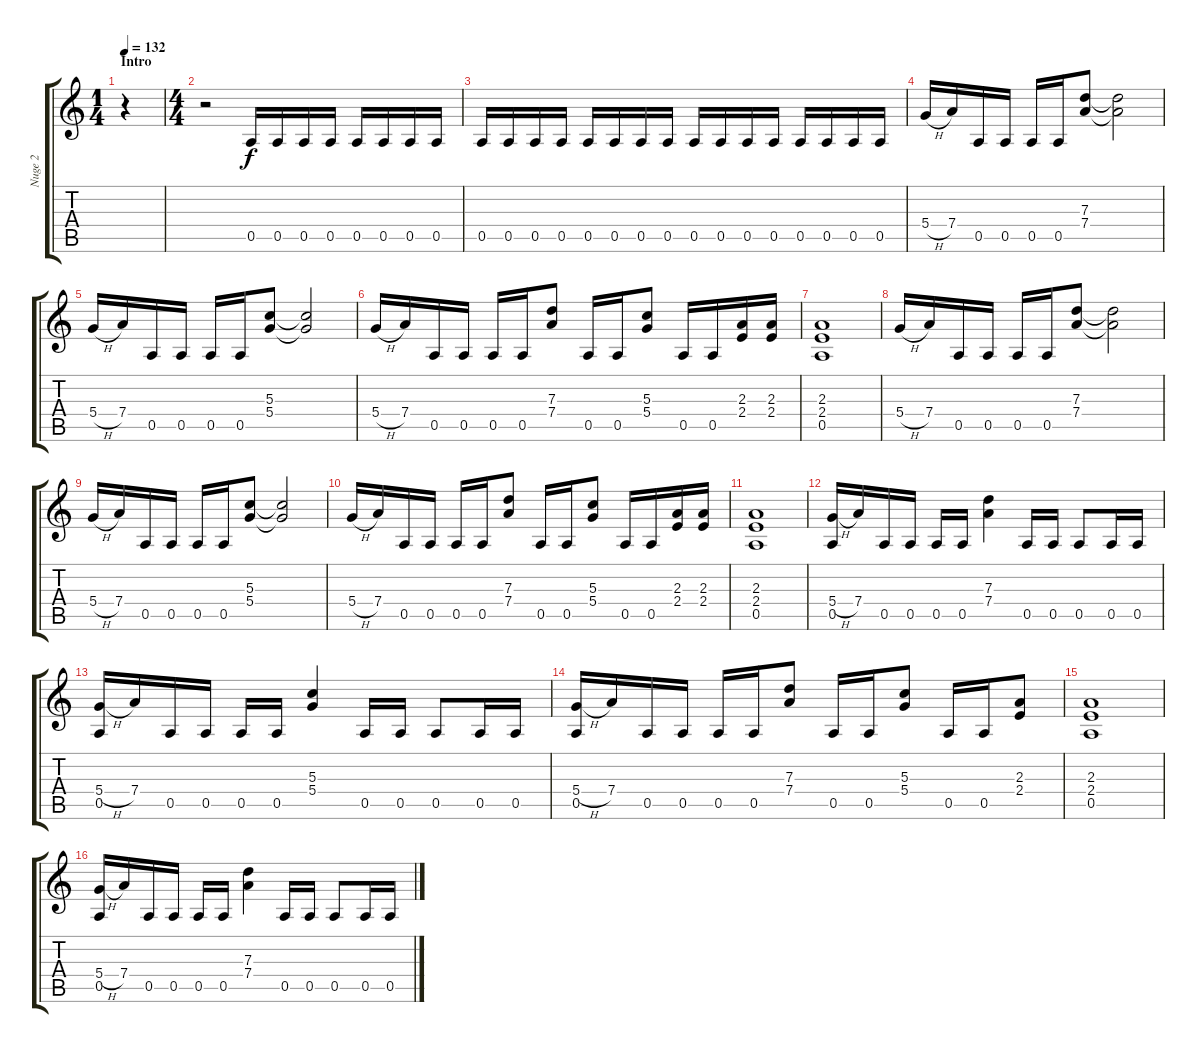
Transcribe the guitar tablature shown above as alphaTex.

\track ("Nuge 2" "Nuge 2") {instrument distortionguitar}
\staff {score tabs}
\tuning (E4 B3 G3 D3 A2 E2) {hide}
\ts (1 4)
\section ("" "Intro")
\tempo 132
\clef g2
\ks c
r.4{dy f instrument distortionguitar} |
\ts (4 4)
r.2 0.5.16 0.5.16 0.5.16 0.5.16 0.5.16 0.5.16 0.5.16 0.5.16 |
0.5.16 0.5.16 0.5.16 0.5.16 0.5.16 0.5.16 0.5.16 0.5.16 0.5.16 0.5.16 0.5.16 0.5.16 0.5.16 0.5.16 0.5.16 0.5.16 |
5.4{h}.16 7.4.16 0.5.16 0.5.16 0.5.16 0.5.16 (7.3 7.4).8 (7.3{t} 7.4{t}).2 |
5.4{h}.16 7.4.16 0.5.16 0.5.16 0.5.16 0.5.16 (5.3 5.4).8 (5.3{t} 5.4{t}).2 |
5.4{h}.16 7.4.16 0.5.16 0.5.16 0.5.16 0.5.16 (7.3 7.4).8 0.5.16 0.5.16 (5.3 5.4).8 0.5.16 0.5.16 (2.3 2.4).16 (2.3 2.4).16 |
(2.3 2.4 0.5).1 |
5.4{h}.16 7.4.16 0.5.16 0.5.16 0.5.16 0.5.16 (7.3 7.4).8 (7.3{t} 7.4{t}).2 |
5.4{h}.16 7.4.16 0.5.16 0.5.16 0.5.16 0.5.16 (5.3 5.4).8 (5.3{t} 5.4{t}).2 |
5.4{h}.16 7.4.16 0.5.16 0.5.16 0.5.16 0.5.16 (7.3 7.4).8 0.5.16 0.5.16 (5.3 5.4).8 0.5.16 0.5.16 (2.3 2.4).16 (2.3 2.4).16 |
(2.3 2.4 0.5).1 |
(5.4{h} 0.5).16 7.4.16 0.5.16 0.5.16 0.5.16 0.5.16 (7.3 7.4).4 0.5.16 0.5.16 0.5.8 0.5.16 0.5.16 |
(5.4{h} 0.5).16 7.4.16 0.5.16 0.5.16 0.5.16 0.5.16 (5.3 5.4).4 0.5.16 0.5.16 0.5.8 0.5.16 0.5.16 |
(5.4{h} 0.5).16 7.4.16 0.5.16 0.5.16 0.5.16 0.5.16 (7.3 7.4).8 0.5.16 0.5.16 (5.3 5.4).8 0.5.16 0.5.16 (2.3 2.4).8 |
(2.3 2.4 0.5).1 |
(5.4{h} 0.5).16 7.4.16 0.5.16 0.5.16 0.5.16 0.5.16 (7.3 7.4).4 0.5.16 0.5.16 0.5.8 0.5.16 0.5.16
